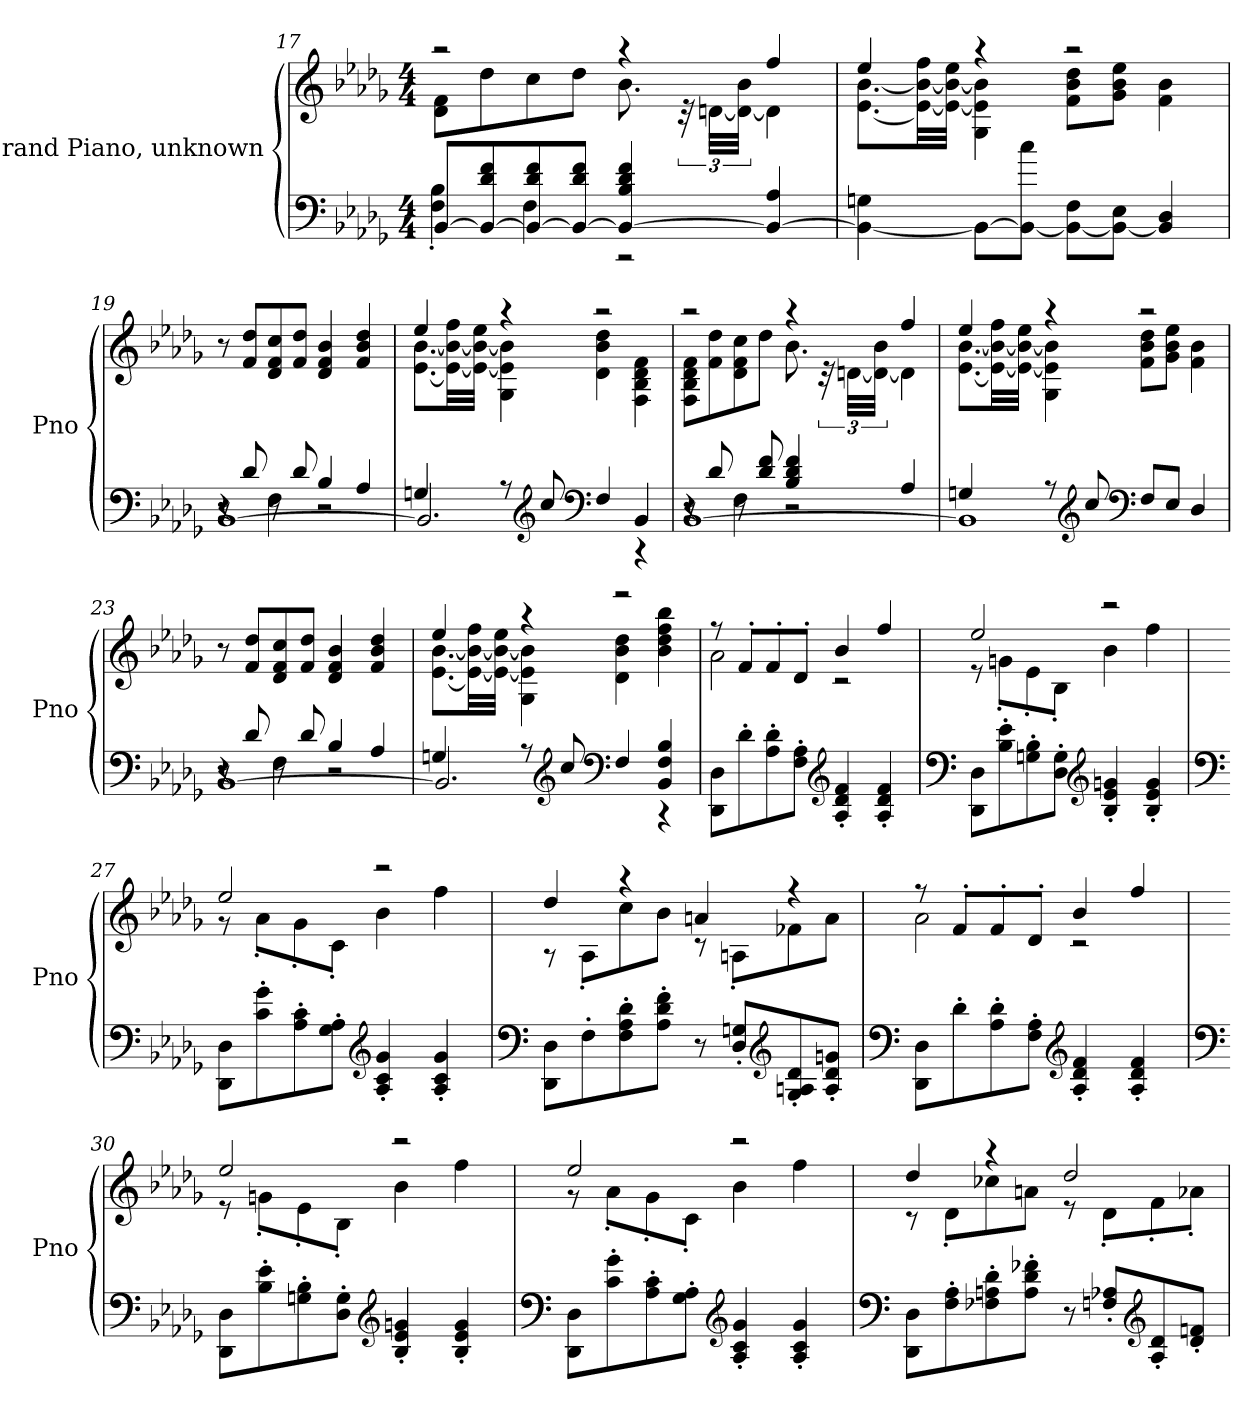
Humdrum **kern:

**kern	**kern
*part1	*part1
*staff2	*staff1
*I"Grand Piano, unknown	*
*I'Pno	*
*clefF4	*clefG2
*k[b-e-a-d-g-]	*k[b-e-a-d-g-]
*M4/4	*M4/4
=17	=17
*^	*^
[8BB-/L	4F\' 4B-\'	2r	8d-\ 8f\L
8BB-/_ 8d-/ 8f/	.	.	8dd-\
8BB-/_ 8d-/ 8f/	4F\	.	8cc\
8BB-/_ 8d-/ 8f/J	.	.	8dd-\J
4BB-/_ 4B-/ 4d-/ 4f/	2r	4r	8.b-\
.	.	.	48r
.	.	.	[48dn\LLL
.	.	.	48d\_ 48b-\JJJ
4BB-/_ 4A-/	.	4ff/	4d\]
*v	*v	*	*
!!LO:LB:g=z	!!
=18	=18	=18
4BB-\_ 4Gn\	4ee-/	[8.e-\ [8.b-\L
.	.	32e-\_ 32b-\_ 32ff\LL
.	.	32e-\_ 32b-\_ 32ee-\JJJ
8BB-\L_	4r	4G-\ 4e-\] 4b-\]
8BB-\_ 8cc\J	.	.
8BB-\_ 8F\L	2r	8f\ 8b-\ 8dd-\L
8BB-\_ 8E-\J	.	8g-\ 8b-\ 8ee-\J
4BB-/] 4D-/	.	4f\ 4b-\
*	*v	*v
=19	=19
*^	*
*	*^	*
8r	4r	[1BB-	8r
8d-/	.	.	8f/ 8dd-/L
8r	4F\	.	8d-/ 8f/ 8cc/
8d-/	.	.	8f/ 8dd-/J
4B-/	2r	.	4d-/ 4f/ 4b-/
4A-/	.	.	4f/ 4b-/ 4dd-/
*	*v	*v	*
=20	=20	=20
*	*	*^
4Gn/	2.BB-/]	4ee-/	[8.e-\ [8.b-\L
.	.	.	32e-\_ 32b-\_ 32ff\LL
.	.	.	32e-\_ 32b-\_ 32ee-\JJJ
8r	.	4r	4G-\ 4e-\] 4b-\]
*clefG2	*	*	*
8cc/	.	.	.
*clefF4	*	*	*
4F/	.	2r	4d-\ 4b-\ 4dd-\
4BB-/	4r	.	4F\ 4B-\ 4d-\ 4f\
!!LO:PB:g=z	!!
=21	=21	=21	=21
*	*^	*	*
8r	4r	[1BB-	2r	8F\ 8B-\ 8d-\ 8f\L
8d-/	.	.	.	8f\ 8dd-\
8r	4F\	.	.	8d-\ 8f\ 8cc\
8d-/ 8f/	.	.	.	8dd-\J
4B-/ 4d-/ 4f/	2r	.	4r	8.b-\
.	.	.	.	48r
.	.	.	.	[48dn\LLL
.	.	.	.	48d\_ 48b-\JJJ
4A-/	.	.	4ff/	4d\]
*	*v	*v	*	*
=22	=22	=22	=22
4Gn/	1BB-]	4ee-/	[8.e-\ [8.b-\L
.	.	.	32e-\_ 32b-\_ 32ff\LL
.	.	.	32e-\_ 32b-\_ 32ee-\JJJ
8r	.	4r	4G-\ 4e-\] 4b-\]
*clefG2	*	*	*
8cc/	.	.	.
*clefF4	*	*	*
8F/L	.	2r	8f\ 8b-\ 8dd-\L
8E-/J	.	.	8g-\ 8b-\ 8ee-\J
4D-/	.	.	4f\ 4b-\
*	*	*v	*v
=23	=23	=23
*	*^	*
8r	4r	[1BB-	8r
8d-/	.	.	8f/ 8dd-/L
8r	4F\	.	8d-/ 8f/ 8cc/
8d-/	.	.	8f/ 8dd-/J
4B-/	2r	.	4d-/ 4f/ 4b-/
4A-/	.	.	4f/ 4b-/ 4dd-/
*	*v	*v	*
!!LO:LB:g=z
=24	=24	=24
*	*	*^
4Gn/	2.BB-/]	4ee-/	[8.e-\ [8.b-\L
.	.	.	32e-\_ 32b-\_ 32ff\LL
.	.	.	32e-\_ 32b-\_ 32ee-\JJJ
8r	.	4r	4G-\ 4e-\] 4b-\]
*clefG2	*	*	*
8cc/	.	.	.
*clefF4	*	*	*
4F/	.	2r	4d-\ 4b-\ 4dd-\
4BB-/ 4F/ 4B-/	4r	.	4b-\ 4dd-\ 4ff\ 4bb-\
*v	*v	*	*
=25	=25	=25
8DD-\ 8D-\L	8r	2a-\
8d-'\	8f'/L	.
8A-\' 8d-\'	8f'/	.
8F\' 8A-\'J	8d-'/J	.
*clefG2	*	*
4A-/' 4d-/' 4f/'	4b-/	2r
4A-/' 4d-/' 4f/'	4ff/	.
=26	=26	=26
*clefF4	*	*
8DD-\ 8D-\L	2ee-/	8r
8B-\' 8e-\'	.	8gn'\L
8Gn\' 8B-\'	.	8e-'\
8D-\' 8G\'J	.	8B-'\J
*clefG2	*	*
4B-/' 4e-/' 4gn/'	2r	4b-\
4B-/' 4e-/' 4g/'	.	4ff\
!!LO:LB:g=z	!!
=27	=27	=27
*clefF4	*	*
8DD-\ 8D-\L	2ee-/	8r
8c\' 8g-\'	.	8a-'\L
8A-\' 8c\'	.	8g-'\
8G-\' 8A-\'J	.	8c'\J
*clefG2	*	*
4A-/' 4c/' 4g-/'	2r	4b-\
4A-/' 4c/' 4g-/'	.	4ff\
=28	=28	=28
*clefF4	*	*
8DD-\ 8D-\L	4dd-/	8r
8F'\	.	8A-'\L
8F\' 8A-\' 8d-\'	4r	8cc\
8A-\' 8d-\' 8f\'J	.	8b-\J
8r	4an/	8r
8D-/' 8Gn/'L	.	8An'\L
*clefG2	*	*
8G/' 8An/' 8d-/'	4r	8f-X\
8A/' 8d-/' 8gn/'J	.	8a\J
=29	=29	=29
*clefF4	*	*
8DD-\ 8D-\L	8r	2a-\
8d-'\	8f'/L	.
8A-\' 8d-\'	8f'/	.
8F\' 8A-\'J	8d-'/J	.
*clefG2	*	*
4A-/' 4d-/' 4f/'	4b-/	2r
4A-/' 4d-/' 4f/'	4ff/	.
!!LO:LB:g=z	!!
=30	=30	=30
*clefF4	*	*
8DD-\ 8D-\L	2ee-/	8r
8B-\' 8e-\'	.	8gn'\L
8Gn\' 8B-\'	.	8e-'\
8D-\' 8G\'J	.	8B-'\J
*clefG2	*	*
4B-/' 4e-/' 4gn/'	2r	4b-\
4B-/' 4e-/' 4g/'	.	4ff\
=31	=31	=31
*clefF4	*	*
8DD-\ 8D-\L	2ee-/	8r
8c\' 8g-\'	.	8a-'\L
8A-\' 8c\'	.	8g-'\
8G-\' 8A-\'J	.	8c'\J
*clefG2	*	*
4A-/' 4c/' 4g-/'	2r	4b-\
4A-/' 4c/' 4g-/'	.	4ff\
=32	=32	=32
*clefF4	*	*
8DD-\ 8D-\L	4dd-/	8r
8F\' 8A-\'	.	8d-'\L
8F-X\' 8An\' 8d-\'	4r	8cc-X\
8A\' 8d-\' 8f-X\'J	.	8an\J
8r	2dd-/	8r
8Fn/' 8A-X/'L	.	8d-'\L
*clefG2	*	*
8A-/' 8d-/'	.	8f'\
8d-/' 8fn/'J	.	8a-X'\J
*	*v	*v
=	=
*-	*-
